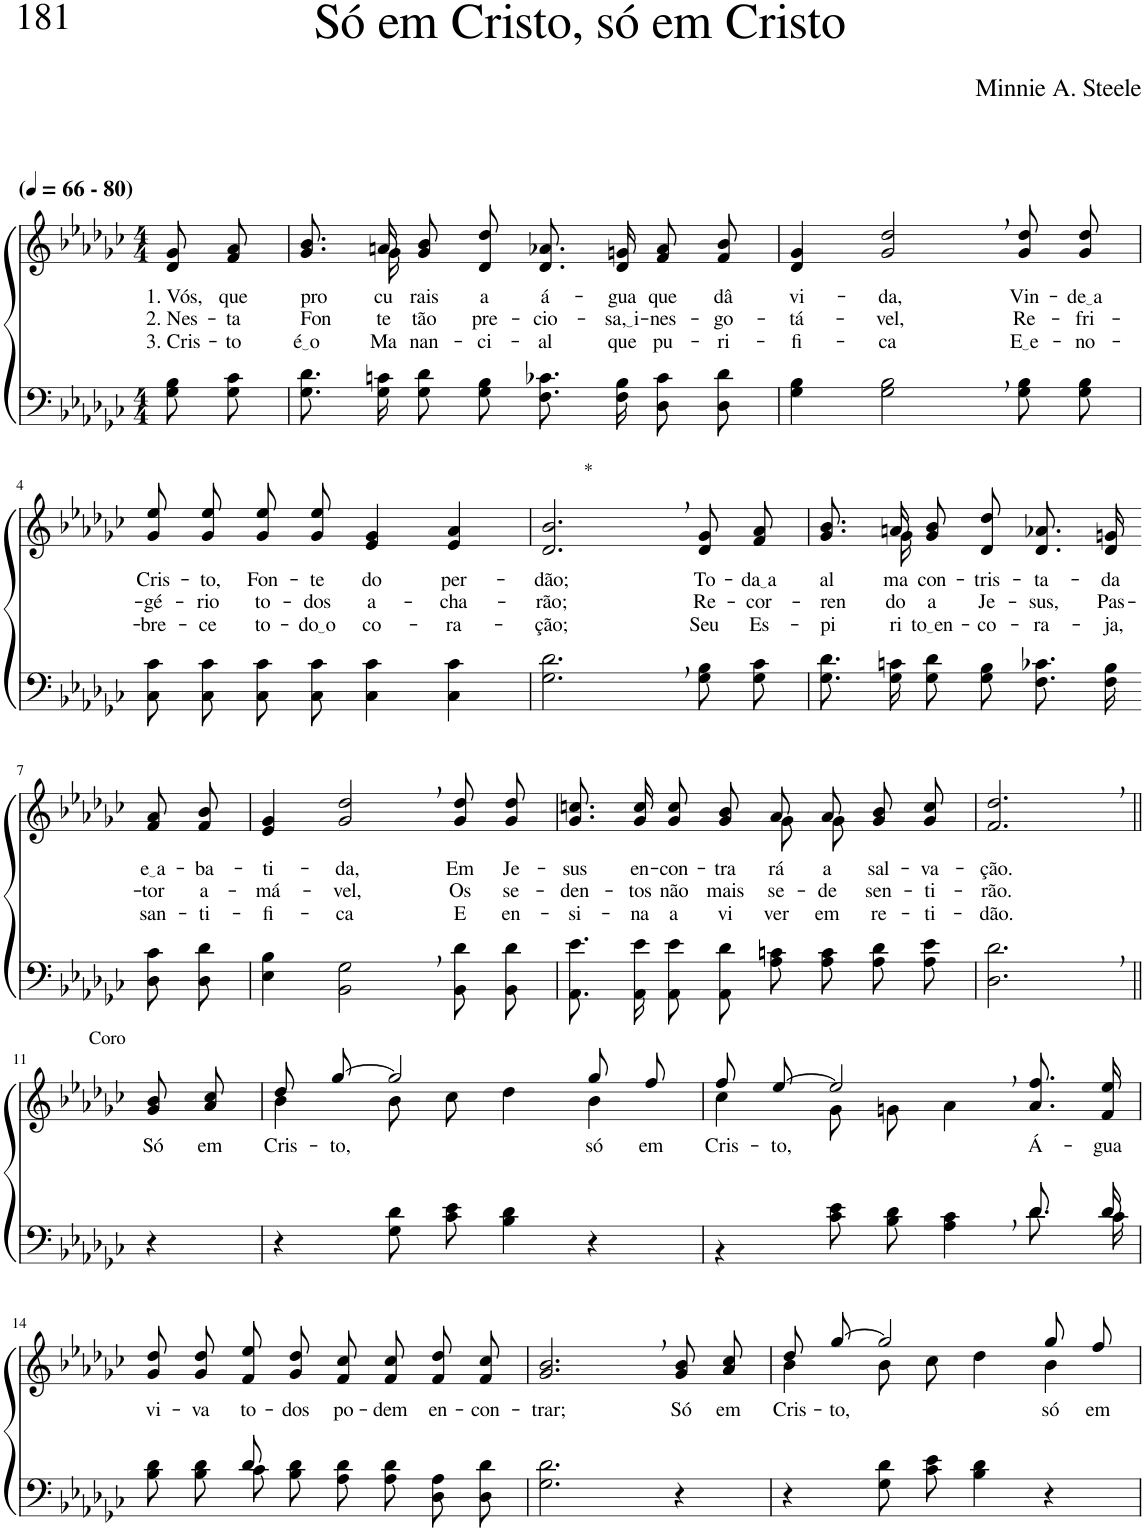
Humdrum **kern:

**kern	**kern	**text	**text	**text
*part2	*part1	*part1	*part1	*part1
*staff2	*staff1	*staff1	*staff1	*staff1
*I"Parte III e IV	*I"Parte I e II	*	*	*
*clefF4	*clefG2	*	*	*
*Trd2c3	*Trd2c3	*	*	*
*k[b-e-a-d-g-c-]	*k[b-e-a-d-g-c-]	*	*	*
*M4/4	*M4/4	*	*	*
*MM66	*MM66	*	*	*
=1	=1	=1	=1	=1
!	!LO:TX:a:B:t=(	!	!	!
!	!LO:TX:a:B:t=- 80)	!	!	!
!	!	!LO:LY:b	!LO:LY:b	!LO:LY:b
8G-\ 8B-\L	8d-/ 8g-/L	1. Vós,	2. Nes-	3. Cris-
!	!	!LO:LY:b	!LO:LY:b	!LO:LY:b
8G-\ 8c-\J	8f/ 8a-/J	que	-ta	-to
=2	=2	=2	=2	=2
!	!	!LO:LY:b	!LO:LY:b	!LO:LY:b
*	*^	*	*	*
8.G-\ 8.d-\L	8.g-/ 8.b-/L	8.ryy	pro-	Fon-	é o
!	!	!	!LO:LY:b	!LO:LY:b	!LO:LY:b
16G-\ 16cn\Jk	16an/Jk	16g-\	-cu-	-te	Ma-
!	!	!	!LO:LY:b	!LO:LY:b	!LO:LY:b
8G-\ 8d-\L	8g-\ 8b-\L	2.ryy	-rais	tão	-nan-
!	!	!	!LO:LY:b	!LO:LY:b	!LO:LY:b
8G-\ 8B-\J	8d-\ 8dd-\J	.	a	pre-	-ci-
!	!	!	!LO:LY:b	!LO:LY:b	!LO:LY:b
8.F\ 8.c-X\L	8.d-/ 8.a-X/L	.	á-	-cio-	-al
!	!	!	!LO:LY:b	!LO:LY:b	!LO:LY:b
16F\ 16B-\Jk	16d-/ 16gn/Jk	.	-gua	sa, i	que
!	!	!	!LO:LY:b	!LO:LY:b	!LO:LY:b
8D-\ 8c-\L	8f/ 8a-/L	.	que	-nes-	pu-
!	!	!	!LO:LY:b	!LO:LY:b	!LO:LY:b
8D-\ 8d-\J	8f/ 8b-/J	.	dâ	-go-	-ri-
*	*v	*v	*	*	*
=3	=3	=3	=3	=3
!	!	!LO:LY:b	!LO:LY:b	!LO:LY:b
4G-\ 4B-\	4d-/ 4g-/	vi-	-tá-	-fi-
!	!	!LO:LY:b	!LO:LY:b	!LO:LY:b
2G-\, 2B-\,	2g-/, 2dd-/,	-da,	-vel,	-ca
!	!	!LO:LY:b	!LO:LY:b	!LO:LY:b
8G-\ 8B-\L	8g-\ 8dd-\L	Vin-	Re-	E e
!	!	!LO:LY:b	!LO:LY:b	!LO:LY:b
8G-\ 8B-\J	8g-\ 8dd-\J	de a	-fri-	-no-
!!LO:LB:g=z
=4	=4	=4	=4	=4
!	!	!LO:LY:b	!LO:LY:b	!LO:LY:b
8C-\ 8c-\L	8g-\ 8ee-\L	Cris-	-gé-	-bre-
!	!	!LO:LY:b	!LO:LY:b	!LO:LY:b
8C-\ 8c-\J	8g-\ 8ee-\J	-to,	-rio	-ce
!	!	!LO:LY:b	!LO:LY:b	!LO:LY:b
8C-\ 8c-\L	8g-\ 8ee-\L	Fon-	to-	to-
!	!	!LO:LY:b	!LO:LY:b	!LO:LY:b
8C-\ 8c-\J	8g-\ 8ee-\J	-te	-dos	do o
!	!	!LO:LY:b	!LO:LY:b	!LO:LY:b
4C-\ 4c-\	4e-/ 4g-/	do	a-	co-
!	!	!LO:LY:b	!LO:LY:b	!LO:LY:b
4C-\ 4c-\	4e-/ 4a-/	per-	-cha-	-ra-
=5	=5	=5	=5	=5
!	!LO:TX:a:t=*	!	!	!
!	!	!LO:LY:b	!LO:LY:b	!LO:LY:b
2.G-\, 2.d-\,	2.d-/, 2.b-/,	-dão;	-rão;	-ção;
!	!	!LO:LY:b	!LO:LY:b	!LO:LY:b
8G-\ 8B-\L	8d-/ 8g-/L	To-	Re-	Seu
!	!	!LO:LY:b	!LO:LY:b	!LO:LY:b
8G-\ 8c-\J	8f/ 8a-/J	da a	-cor-	Es-
=6	=6	=6	=6	=6
!	!	!LO:LY:b	!LO:LY:b	!LO:LY:b
*	*^	*	*	*
8.G-\ 8.d-\L	8.g-/ 8.b-/L	8.ryy	al-	-ren-	-pi-
!	!	!	!LO:LY:b	!LO:LY:b	!LO:LY:b
16G-\ 16cn\Jk	16an/Jk	16g-\	-ma	-do	-ri-
!	!	!	!LO:LY:b	!LO:LY:b	!LO:LY:b
8G-\ 8d-\L	8g-\ 8b-\L	2ryy	con-	a	to en
!	!	!	!LO:LY:b	!LO:LY:b	!LO:LY:b
8G-\ 8B-\J	8d-\ 8dd-\J	.	-tris-	Je-	-co-
!	!	!	!LO:LY:b	!LO:LY:b	!LO:LY:b
8.F\ 8.c-X\L	8.d-/ 8.a-X/L	.	-ta-	-sus,	-ra-
!	!	!	!LO:LY:b	!LO:LY:b	!LO:LY:b
16F\ 16B-\Jk	16d-/ 16gn/Jk	.	-da	Pas-	-ja,
*	*v	*v	*	*	*
!!LO:LB:g=z
=7-	=7-	=7-	=7-	=7-
!	!	!LO:LY:b	!LO:LY:b	!LO:LY:b
8D-\ 8c-\L	8f/ 8a-/L	e a	-tor	san-
!	!	!LO:LY:b	!LO:LY:b	!LO:LY:b
8D-\ 8d-\J	8f/ 8b-/J	-ba-	a-	-ti-
=8	=8	=8	=8	=8
!	!	!LO:LY:b	!LO:LY:b	!LO:LY:b
4E-\ 4B-\	4e-/ 4g-/	-ti-	-má-	-fi-
!	!	!LO:LY:b	!LO:LY:b	!LO:LY:b
2BB-\, 2G-\,	2g-/, 2dd-/,	-da,	-vel,	-ca
!	!	!LO:LY:b	!LO:LY:b	!LO:LY:b
8BB-\ 8d-\L	8g-\ 8dd-\L	Em	Os	E
!	!	!LO:LY:b	!LO:LY:b	!LO:LY:b
8BB-\ 8d-\J	8g-\ 8dd-\J	Je-	se-	en-
=9	=9	=9	=9	=9
!	!	!LO:LY:b	!LO:LY:b	!LO:LY:b
*	*^	*	*	*
8.AA-\ 8.e-\L	8.g-/ 8.ccn/L	2ryy	-sus	-den-	-si-
!	!	!	!LO:LY:b	!LO:LY:b	!LO:LY:b
16AA-\ 16e-\Jk	16g-/ 16cc/Jk	.	en-	-tos	-na
!	!	!	!LO:LY:b	!LO:LY:b	!LO:LY:b
8AA-\ 8e-\L	8g-/ 8cc/L	.	-con-	não	a
!	!	!	!LO:LY:b	!LO:LY:b	!LO:LY:b
8AA-\ 8d-\J	8g-/ 8b-/J	.	-tra-	mais	vi-
!	!	!	!LO:LY:b	!LO:LY:b	!LO:LY:b
8A-\ 8cn\L	8a-/L	8g-\L	-rá	se-	-ver
!	!	!	!LO:LY:b	!LO:LY:b	!LO:LY:b
8A-\ 8c\J	8a-/J	8g-\J	a	-de	em
!	!	!	!LO:LY:b	!LO:LY:b	!LO:LY:b
8A-\ 8d-\L	8g-/ 8b-/L	4ryy	sal-	sen-	re-
!	!	!	!LO:LY:b	!LO:LY:b	!LO:LY:b
8A-\ 8e-\J	8g-/ 8cc/J	.	-va-	-ti-	-ti-
*	*v	*v	*	*	*
=10	=10	=10	=10	=10
!	!	!LO:LY:b	!LO:LY:b	!LO:LY:b
2.D-\, 2.d-\,	2.f/, 2.dd-/,	-ção.	-rão.	-dão.
!!LO:LB:g=z
=11||	=11||	=11||	=11||	=11||
!	!LO:TX:a:t=Coro	!	!	!
!	!	!LO:LY:b	!	!
4r	8g-/ 8b-/L	Só	.	.
!	!	!LO:LY:b	!	!
.	8a-/ 8cc-/J	em	.	.
=12	=12	=12	=12	=12
*	*^	*	*	*
!	!	!	!LO:LY:b	!	!
4r	8dd-/L	4b-\	Cris-	.	.
!	!	!	!LO:LY:b	!	!
.	[8gg-/J	.	-to,	.	.
8G-\ 8d-\L	2gg-/]	8b-\L	.	.	.
8c-\ 8e-\J	.	8cc-\J	.	.	.
4B-\ 4d-\	.	4dd-\	.	.	.
!	!	!	!LO:LY:b	!	!
4r	8gg-/L	4b-\	só	.	.
!	!	!	!LO:LY:b	!	!
.	8ff/J	.	em	.	.
=13	=13	=13	=13	=13	=13
*^	*	*	*	*	*
!	!	!	!	!LO:LY:b	!	!
2.ryy	4r	8ff/L	4cc-\	Cris-	.	.
!	!	!	!	!LO:LY:b	!	!
.	.	[8ee-/J	.	-to,	.	.
.	8c-\ 8e-\L	2ee-,/]	8g-\L	.	.	.
.	8B-\ 8d-\J	.	8gn\J	.	.	.
.	4A-\ 4c-\	.	4a-\	.	.	.
!	!	!	!	!LO:LY:b	!	!
8.d-/L	8.d-\L	8.a-\ 8.ff\L	4ryy	Á-	.	.
!	!	!	!	!LO:LY:b	!	!
16d-/Jk	16c-\Jk	16f\ 16ee-\Jk	.	-gua	.	.
*	*	*v	*v	*	*	*
!!LO:LB:g=z
=14	=14	=14	=14	=14	=14
!	!	!	!LO:LY:b	!	!
4ryy	8B-\ 8d-\L	8g-\ 8dd-\L	vi-	.	.
!	!	!	!LO:LY:b	!	!
.	8B-\ 8d-\J	8g-\ 8dd-\J	-va	.	.
!	!	!	!LO:LY:b	!	!
8d-/	8c-\L	8f/ 8ee-/L	to-	.	.
!	!	!	!LO:LY:b	!	!
2ryy	8B-\ 8d-\J	8g-/ 8dd-/J	-dos	.	.
!	!	!	!LO:LY:b	!	!
.	8A-\ 8d-\L	8f/ 8cc-/L	po-	.	.
!	!	!	!LO:LY:b	!	!
.	8A-\ 8d-\J	8f/ 8cc-/J	-dem	.	.
!	!	!	!LO:LY:b	!	!
.	8D-\ 8A-\L	8f/ 8dd-/L	en-	.	.
!	!	!	!LO:LY:b	!	!
8ryy	8D-\ 8d-\J	8f/ 8cc-/J	-con-	.	.
=15	=15	=15	=15	=15	=15
!	!	!	!LO:LY:b	!	!
*v	*v	*	*	*	*
2.G-\ 2.d-\	2.g-/, 2.b-/,	-trar;	.	.
!	!	!LO:LY:b	!	!
4r	8g-/ 8b-/L	Só	.	.
!	!	!LO:LY:b	!	!
.	8a-/ 8cc-/J	em	.	.
=16	=16	=16	=16	=16
*	*^	*	*	*
!	!	!	!LO:LY:b	!	!
4r	8dd-/L	4b-\	Cris-	.	.
!	!	!	!LO:LY:b	!	!
.	[8gg-/J	.	-to,	.	.
8G-\ 8d-\L	2gg-/]	8b-\L	.	.	.
8c-\ 8e-\J	.	8cc-\J	.	.	.
4B-\ 4d-\	.	4dd-\	.	.	.
!	!	!	!LO:LY:b	!	!
4r	8gg-/L	4b-\	só	.	.
!	!	!	!LO:LY:b	!	!
.	8ff/J	.	em	.	.
*	*v	*v	*	*	*
=	=	=	=	=
*-	*-	*-	*-	*-
